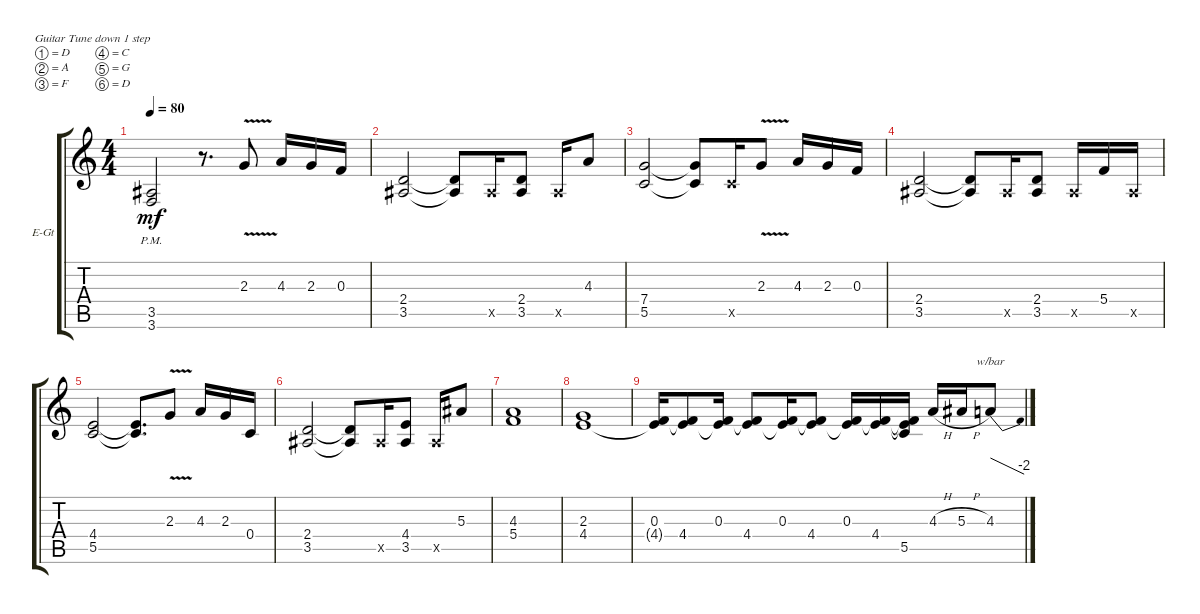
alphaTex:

\defaultSystemsLayout 4
\bracketExtendMode groupsimilarinstruments
\firstSystemTrackNameOrientation horizontal
\otherSystemsTrackNameOrientation horizontal
\track ("Electric Guitar" "E-Gt") {instrument distortionguitar}
\staff {score tabs}
\tuning (D4 A3 F3 C3 G2 D2)
\ts (4 4)
\tempo 80
\clef g2
\ks c
(3.5{pm t} 3.6{pm t}).2{dy mf} r.8{d} 2.3{v}.8 4.3.16 2.3.16 0.3.16 |
(2.4 3.5).2 (2.4{t} 3.5{t}).8 3.5{x}.16 (2.4 3.5).8 3.5{x}.16 4.3.8 |
(7.4 5.5).2 (5.5{t} 7.4{t}).8 5.5{x}.16 2.3{v}.8 4.3.16 2.3.16 0.3.16 |
(2.4 3.5).2 (2.4{t} 3.5{t}).8 3.5{x}.16 (2.4 3.5).8 3.5{x}.16 5.4.16 3.5{x}.16 |
(4.4 5.5).2 (5.5{t} 4.4{t}).8{d} 2.3{v}.8 4.3.16 2.3.16 0.4.16 |
(2.4 3.5).2 (2.4{t} 3.5{t}).8 3.5{x}.16 (4.4 3.5).8 3.5{x}.16 5.3.8 |
(5.4 4.3).1 |
(2.3 4.4).1 |
(0.3 4.4{t}).16 (4.4 0.3{t}).8 (0.3 4.4{t}).16 (4.4 0.3{t}).8 (0.3 4.4{t}).16 (4.4 0.3{t}).8 (0.3 4.4{t}).16 (4.4 0.3{t}).16 (5.5 4.4{t} 0.3{t}).16 4.3{h}.16 5.3{h}.16 4.3.8{tbe (dive default 28.2 0 60 -8)}
